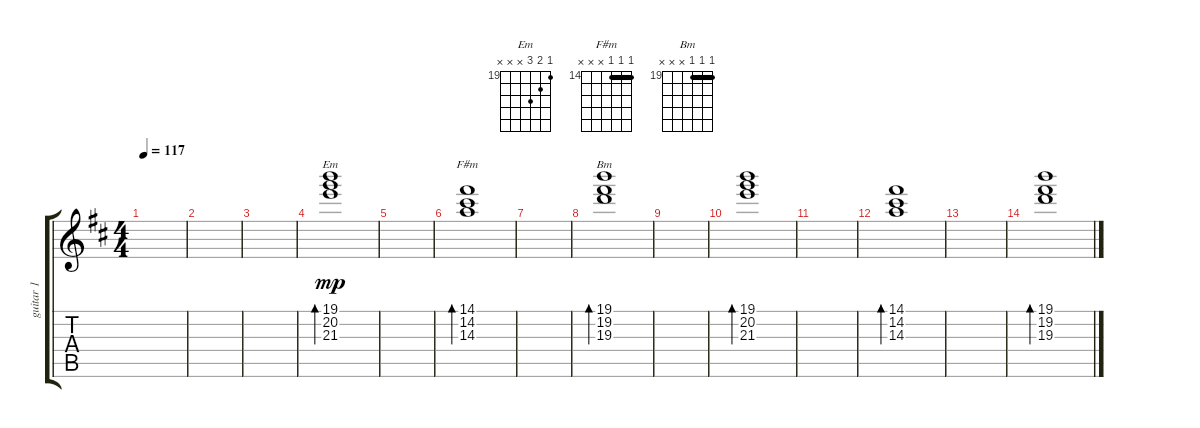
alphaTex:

\track ("guitar 1" "guitar 1") {instrument electricguitarjazz}
\staff {score tabs}
\tuning (E4 B3 G3 D3 A2 E2) {hide}
\chord ("Em" 19 20 21 x x x) {firstfret 19}
\chord ("F#m" 14 14 14 x x x) {firstfret 14 barre 14}
\chord ("Bm" 19 19 19 x x x) {firstfret 19 barre 19}
\ts (4 4)
\tempo 117
\clef g2
\ks d
|
|
|
(19.1 20.2 21.3).1{bd 240 ch "Em" dy mp} |
|
(14.1 14.2 14.3).1{bd 240 ch "F#m"} |
|
(19.1 19.2 19.3).1{bd 240 ch "Bm"} |
|
(19.1 20.2 21.3).1{bd 240} |
|
(14.1 14.2 14.3).1{bd 240} |
|
(19.1 19.2 19.3).1{bd 240}
